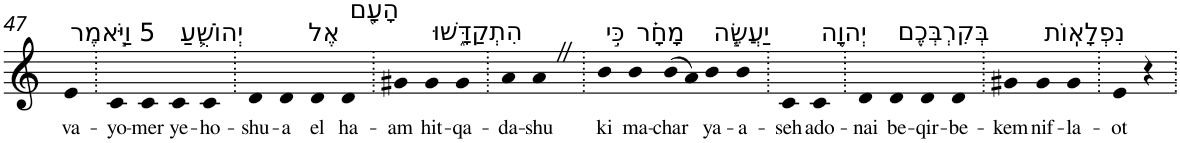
**kern	**text
*part1	*part1
*staff1	*staff1
*I"Piano	*
*I'Pno	*
!!LO:PB:g=z
*clefG2	*
*k[]	*
=47	=47
!LO:TX:a:t=5 וַיֹּ֧אמֶר	!
!	!LO:LY:b
4e	va-
=48.	=48.
!	!LO:LY:b
4c	-yo-
!	!LO:LY:b
4c	-mer
!LO:TX:a:t=יְהוֹשֻׁ֛עַ	!
!	!LO:LY:b
4c	ye-
!	!LO:LY:b
4c	-ho-
=49.	=49.
!	!LO:LY:b
4d	-shu-
!	!LO:LY:b
4d	-a
!LO:TX:a:t=אֶל	!
!	!LO:LY:b
4d	el
!LO:TX:a:t=הָעָ֖ם	!
!	!LO:LY:b
4d	ha-
=50.	=50.
!	!LO:LY:b
4g#X	-am
!LO:TX:a:t=הִתְקַדָּ֑שׁוּ	!
!	!LO:LY:b
4g#	hit-
!	!LO:LY:b
4g#	-qa-
=51.	=51.
!	!LO:LY:b
4a	-da-
!	!LO:LY:b
4aZ	-shu
=52.	=52.
!LO:TX:a:t=כִּ֣י	!
!	!LO:LY:b
4b	ki
!LO:TX:a:t=מָחָ֗ר	!
!	!LO:LY:b
4b	ma-
!	!LO:LY:b
(>8b	-char
8a)	.
!LO:TX:a:t=יַעֲשֶׂ֧ה	!
!	!LO:LY:b
4b	ya-
!	!LO:LY:b
4b	-a-
=53.	=53.
!	!LO:LY:b
4c	-seh
!LO:TX:a:t=יְהוָ֛ה	!
!	!LO:LY:b
4c	ado-
=54.	=54.
!	!LO:LY:b
4d	-nai
!LO:TX:a:t=בְּקִרְבְּכֶ֖ם	!
!	!LO:LY:b
4d	be-
!	!LO:LY:b
4d	-qir-
!	!LO:LY:b
4d	-be-
=55.	=55.
!	!LO:LY:b
4g#X	-kem
!LO:TX:a:t=נִפְלָאֽוֹת	!
!	!LO:LY:b
4g#	nif-
!	!LO:LY:b
4g#	-la-
=56.	=56.
!	!LO:LY:b
4e	-ot
4r	.
=.	=.
*-	*-
